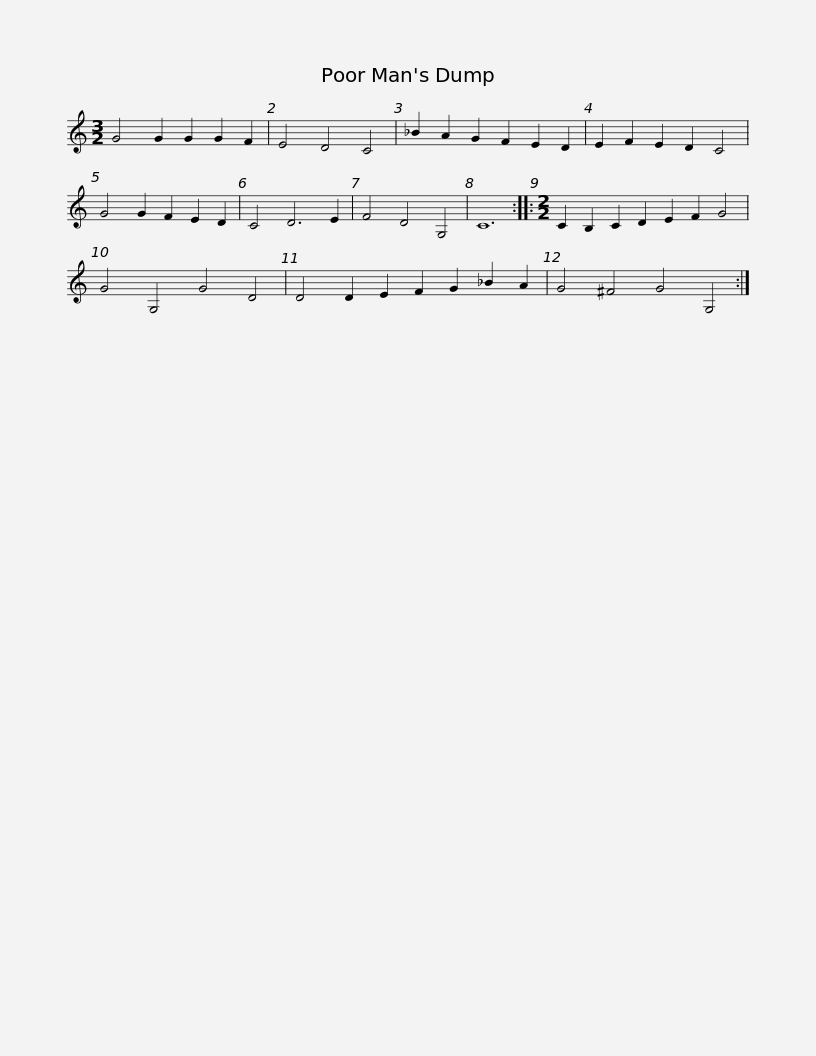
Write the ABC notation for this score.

X:1
L:1/8
M:3/2
I:linebreak $
K:C
V:1 treble
V:1
 G4 G2 G2 G2 F2 | E4 D4 C4 | _B2 A2 G2 F2 E2 D2 | E2 F2 E2 D2 C4 | G4 G2 F2 E2 D2 | %5
 C4 D6 E2 | F4 D4 G,4 | C12 ::$[M:2/2] C2 B,2 C2 D2 E2 F2 G4 | G4 G,4 G4 D4 | %10
 D4 D2 E2 F2 G2 _B2 A2 | G4 ^F4 G4 G,4 :| %12
